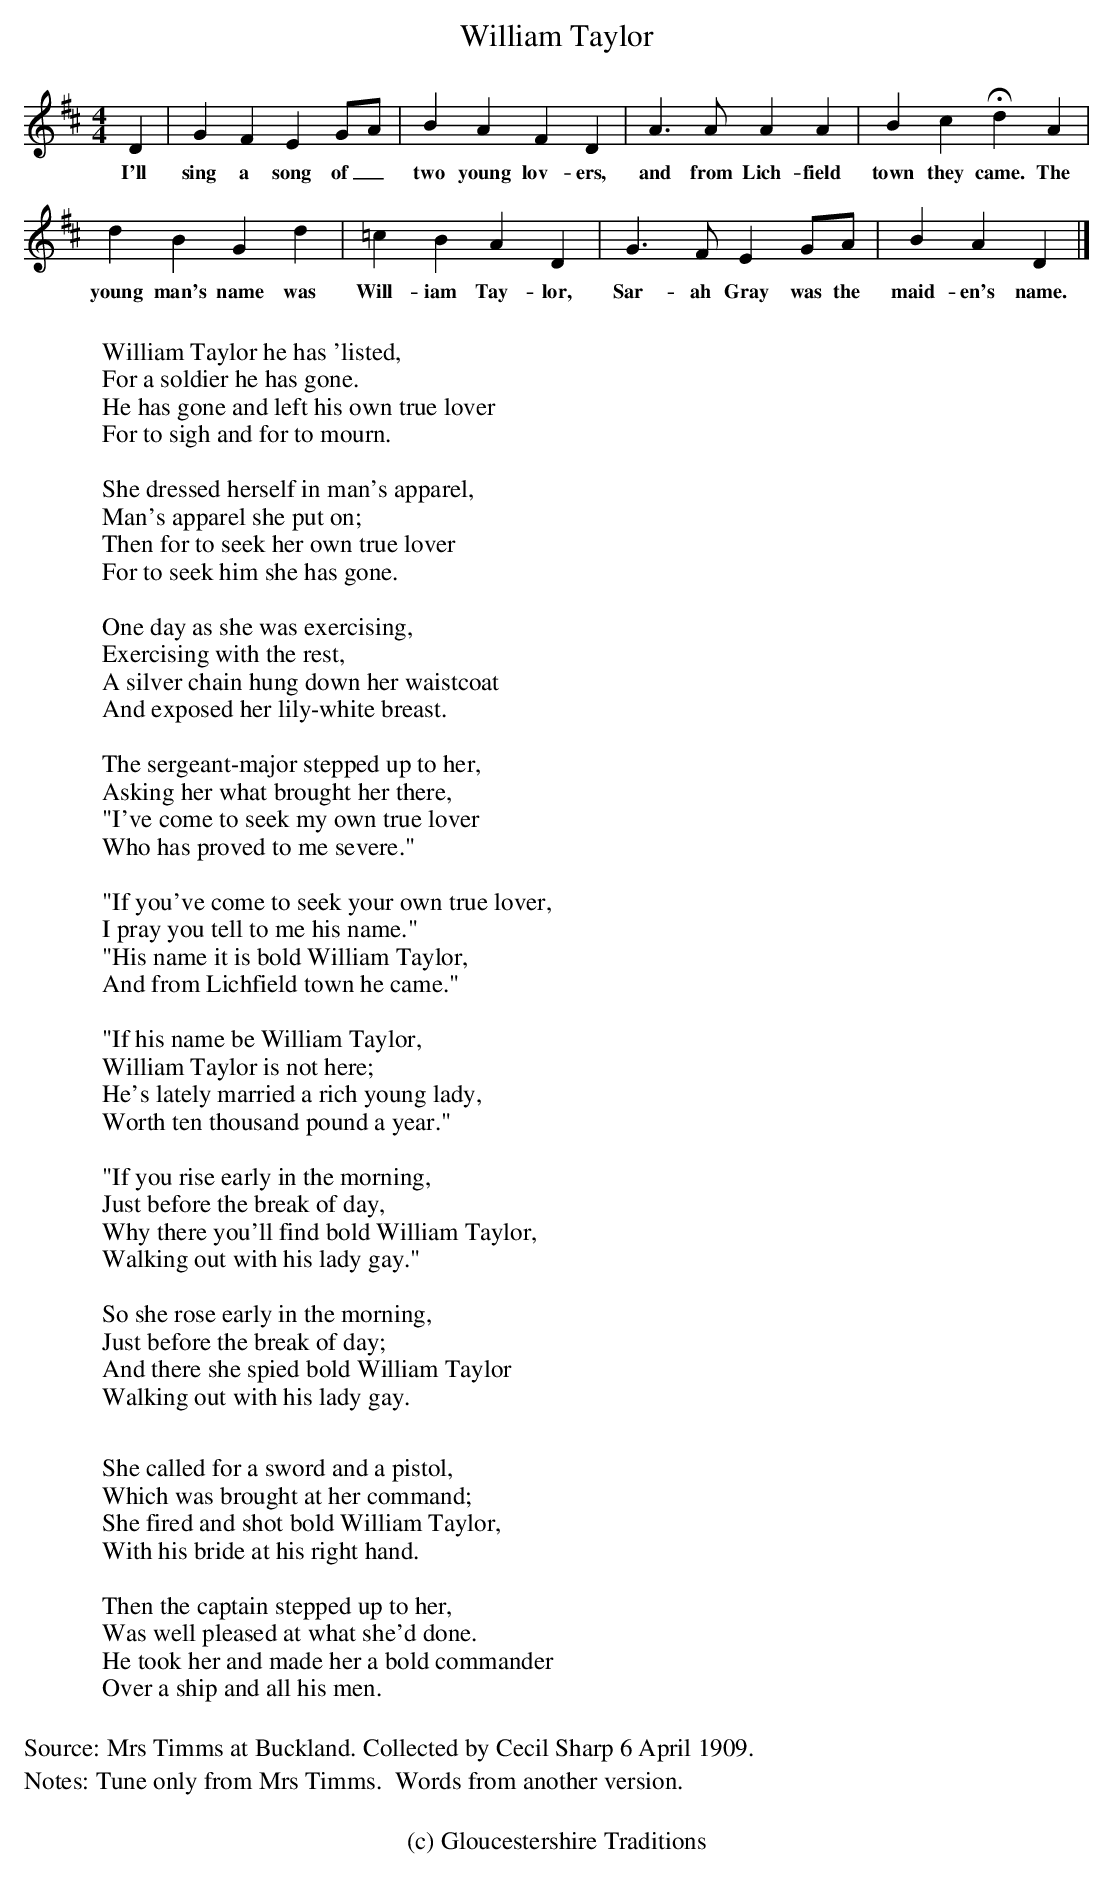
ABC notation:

X:1
T: William Taylor
M: 4/4
L: 1/4
K: D
D|GFEG/-A/|BAFD|A>AAA|BcHdA|
w:I'll sing  a song of_ two young lov-ers, and from Lich-field town they came.  The
dBGd|=cBAD|G>FEG/A/|BAD|]
w:young man's name was Will-iam Tay-lor, Sar-ah Gray was the maid-en's name.
W:
W:William Taylor he has 'listed,
W:For a soldier he has gone.
W:He has gone and left his own true lover
W:For to sigh and for to mourn.
W:
W:She dressed herself in man's apparel,
W:Man's apparel she put on;
W:Then for to seek her own true lover
W:For to seek him she has gone.
W:
W:One day as she was exercising,
W:Exercising with the rest,
W:A silver chain hung down her waistcoat
W:And exposed her lily-white breast.
W:
W:The sergeant-major stepped up to her,
W:Asking her what brought her there,
W:"I've come to seek my own true lover
W:Who has proved to me severe."
W:
W:"If you've come to seek your own true lover,
W:I pray you tell to me his name."
W:"His name it is bold William Taylor,
W:And from Lichfield town he came."
W:
W:"If his name be William Taylor,
W:William Taylor is not here;
W:He's lately married a rich young lady,
W:Worth ten thousand pound a year."
W:
W:"If you rise early in the morning,
W:Just before the break of day,
W:Why there you'll find bold William Taylor,
W:Walking out with his lady gay."
W:
W:So she rose early in the morning,
W:Just before the break of day;
W:And there she spied bold William Taylor
W:Walking out with his lady gay.
W:
W:She called for a sword and a pistol,
W:Which was brought at her command;
W:She fired and shot bold William Taylor,
W:With his bride at his right hand.
W:
W:Then the captain stepped up to her,
W:Was well pleased at what she'd done.
W:He took her and made her a bold commander
W:Over a ship and all his men.
W:
